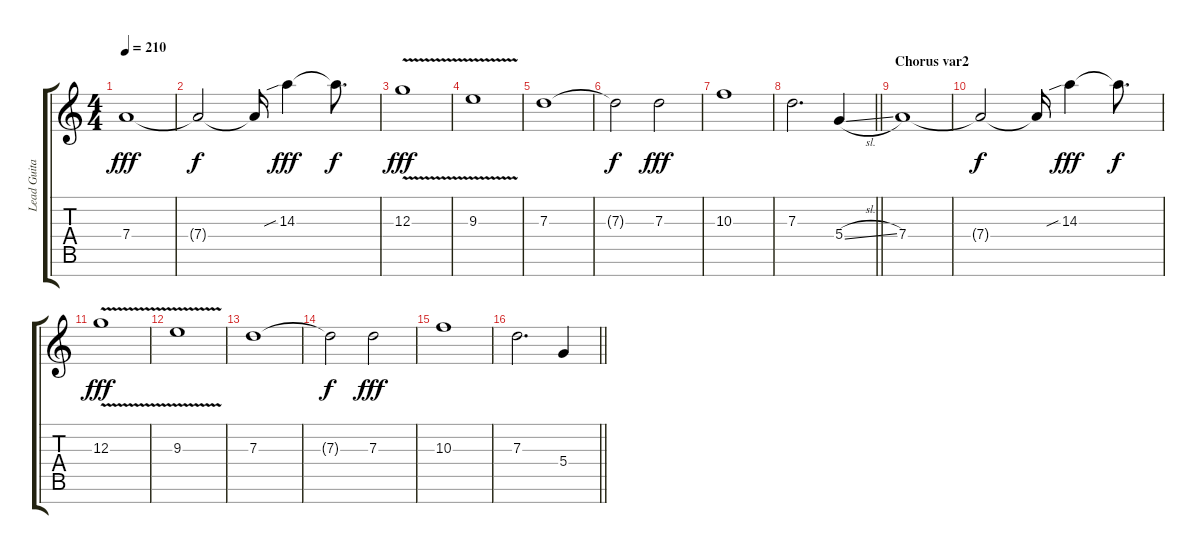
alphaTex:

\track ("Lead Guitar" "Lead Guita") {instrument distortionguitar}
\staff {score tabs}
\tuning (E4 B3 G3 D3 A2 E2 B1) {hide}
\ts (4 4)
\tempo 210
\clef g2
\ks c
7.4.1{dy fff} |
7.4{t}.2{dy f} 7.4{t}.16 14.3{sib}.4{dy fff} 14.3{t}.8{d dy f} |
12.3{v}.1{dy fff} |
9.3{v}.1 |
7.3.1 |
7.3{t}.2{dy f} 7.3.2{dy fff} |
10.3.1 |
\barLineRight lightlight
7.3.2{d} 5.4{sl}.4 |
\section ("" "Chorus var2")
7.4.1 |
7.4{t}.2{dy f} 7.4{t}.16 14.3{sib}.4{dy fff} 14.3{t}.8{d dy f} |
12.3{v}.1{dy fff} |
9.3{v}.1 |
7.3.1 |
7.3{t}.2{dy f} 7.3.2{dy fff} |
10.3.1 |
\barLineRight lightlight
7.3.2{d} 5.4.4
